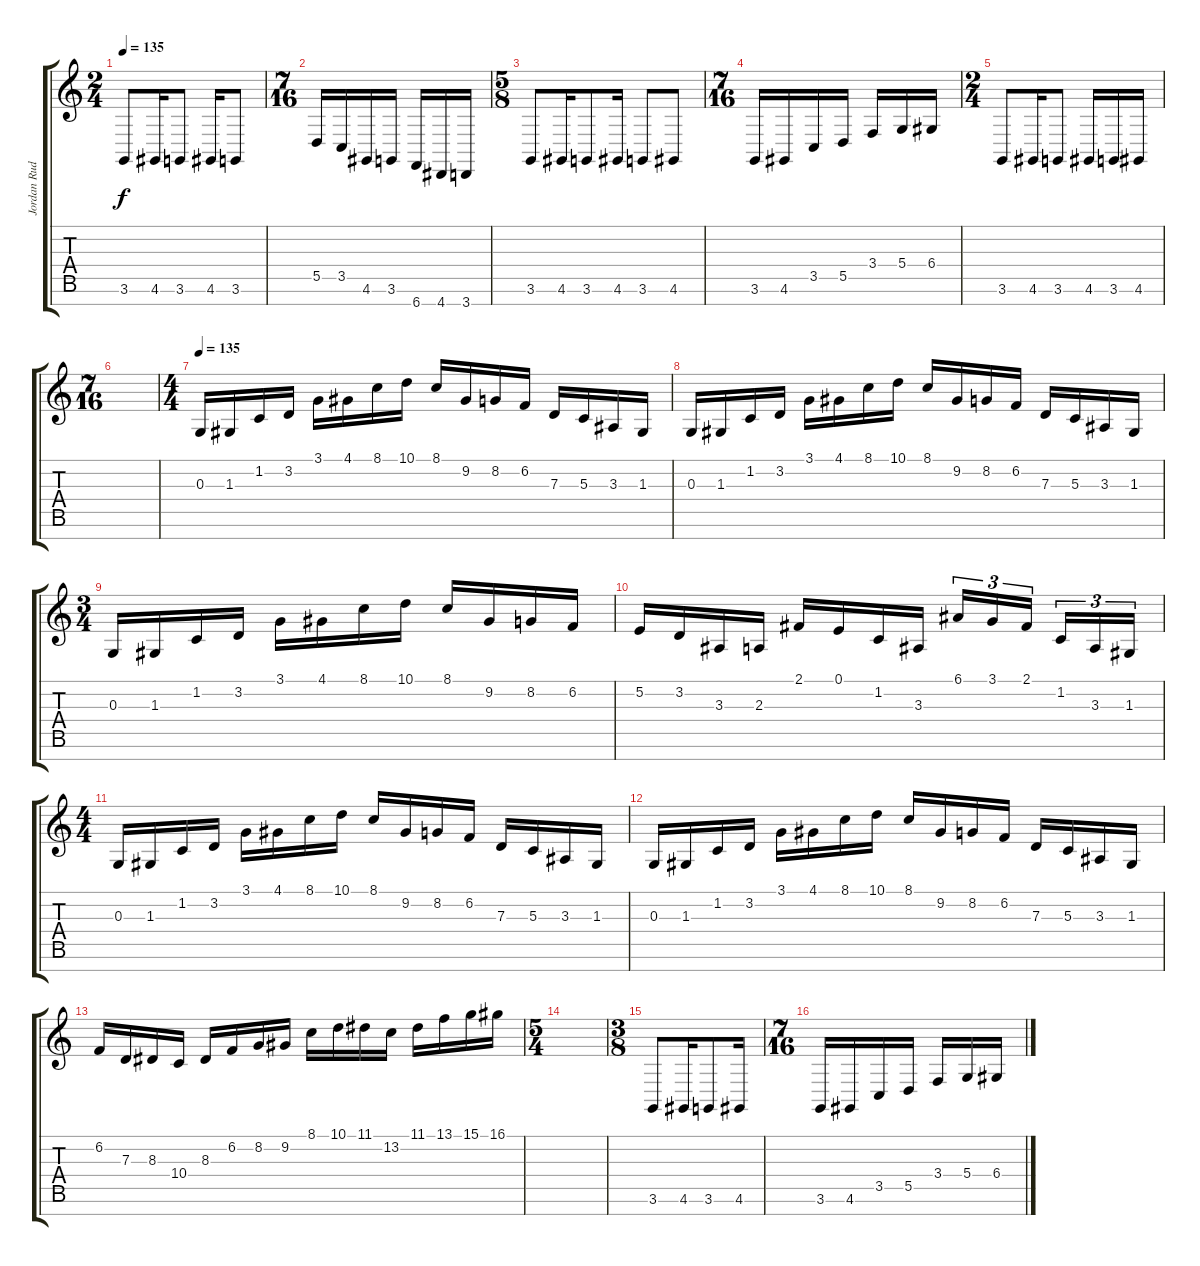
\track ("Jordan Rudess Lead 2 (Dual Voice)" "Jordan Rud") {instrument lead2sawtooth}
\staff {score tabs}
\tuning (E4 B3 G3 D3 A2 E2 B1) {hide}
\ts (2 4)
\tempo 135
\clef g2
\ks c
3.6.8{dy f} 4.6.16 3.6.8 4.6.16 3.6.8 |
\ts (7 16)
5.5.16 3.5.16 4.6.16 3.6.16 6.7.16 4.7.16 3.7.16 |
\ts (5 8)
3.6.8 4.6.16 3.6.8 4.6.16 3.6.8 4.6.8 |
\ts (7 16)
3.6.16 4.6.16 3.5.16 5.5.16 3.4.16 5.4.16 6.4.16 |
\ts (2 4)
3.6.8 4.6.16 3.6.8 4.6.16 3.6.16 4.6.16 |
\ts (7 16)
|
\ts (4 4)
\tempo 135
0.3.16{volume 12 instrument lead2sawtooth} 1.3.16 1.2.16 3.2.16 3.1.16 4.1.16 8.1.16 10.1.16 8.1.16 9.2.16 8.2.16 6.2.16 7.3.16 5.3.16 3.3.16 1.3.16 |
0.3.16 1.3.16 1.2.16 3.2.16 3.1.16 4.1.16 8.1.16 10.1.16 8.1.16 9.2.16 8.2.16 6.2.16 7.3.16 5.3.16 3.3.16 1.3.16 |
\ts (3 4)
0.3.16 1.3.16 1.2.16 3.2.16 3.1.16 4.1.16 8.1.16 10.1.16 8.1.16 9.2.16 8.2.16 6.2.16 |
5.2.16 3.2.16 3.3.16 2.3.16 2.1.16 0.1.16 1.2.16 3.3.16 6.1.16{tu (3 2)} 3.1.16{tu (3 2)} 2.1.16{tu (3 2)} 1.2.16{tu (3 2)} 3.3.16{tu (3 2)} 1.3.16{tu (3 2)} |
\ts (4 4)
0.3.16{volume 14} 1.3.16 1.2.16 3.2.16 3.1.16 4.1.16 8.1.16 10.1.16 8.1.16 9.2.16 8.2.16 6.2.16 7.3.16 5.3.16 3.3.16 1.3.16 |
0.3.16 1.3.16 1.2.16 3.2.16 3.1.16 4.1.16 8.1.16 10.1.16 8.1.16 9.2.16 8.2.16 6.2.16 7.3.16 5.3.16 3.3.16 1.3.16 |
6.2.16 7.3.16 8.3.16 10.4.16 8.3.16 6.2.16 8.2.16 9.2.16 8.1.16 10.1.16 11.1.16 13.2.16 11.1.16 13.1.16 15.1.16 16.1.16 |
\ts (5 4)
|
\ts (3 8)
3.6.8{volume 10 instrument lead2sawtooth} 4.6.16 3.6.8 4.6.16 |
\ts (7 16)
3.6.16 4.6.16 3.5.16 5.5.16 3.4.16 5.4.16 6.4.16
